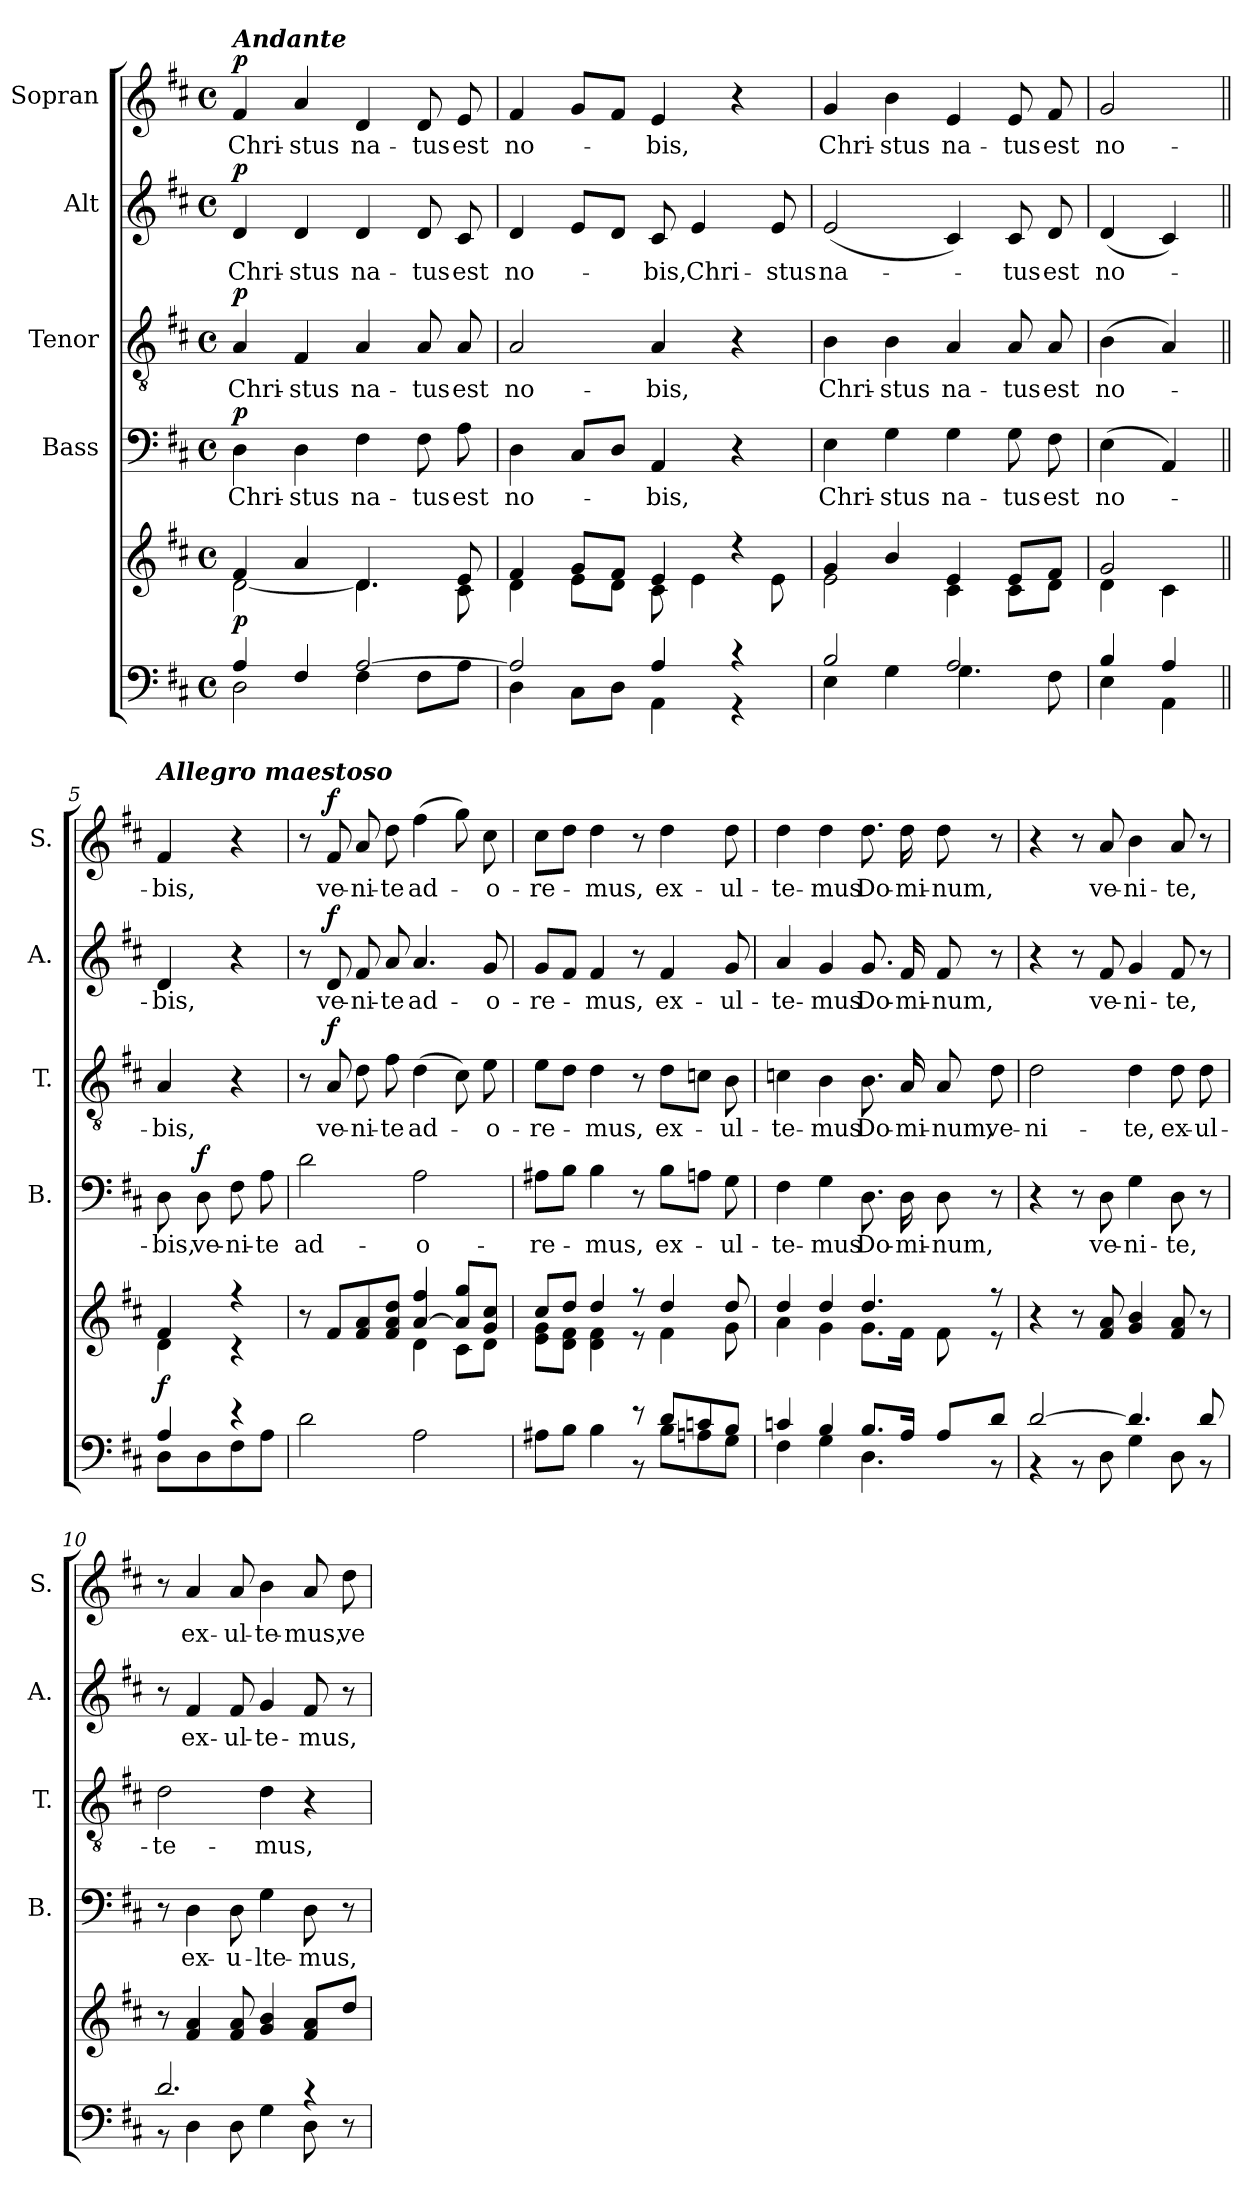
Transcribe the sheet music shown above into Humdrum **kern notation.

**kern	**kern	**dynam	**kern	**text	**dynam	**kern	**text	**dynam	**kern	**text	**dynam	**kern	**text	**dynam
*part5	*part5	*part5	*part4	*part4	*part4	*part3	*part3	*part3	*part2	*part2	*part2	*part1	*part1	*part1
*staff6	*staff5	*staff5/6	*staff4	*staff4	*staff4	*staff3	*staff3	*staff3	*staff2	*staff2	*staff2	*staff1	*staff1	*staff1
*	*	*	*I"Bass	*	*	*I"Tenor	*	*	*I"Alt	*	*	*I"Sopran	*	*
*	*	*	*I'B.	*	*	*I'T.	*	*	*I'A.	*	*	*I'S.	*	*
*clefF4	*clefG2	*	*clefF4	*	*	*clefGv2	*	*	*clefG2	*	*	*clefG2	*	*
*k[f#c#]	*k[f#c#]	*	*k[f#c#]	*	*	*k[f#c#]	*	*	*k[f#c#]	*	*	*k[f#c#]	*	*
*D:	*D:	*	*D:	*	*	*D:	*	*	*D:	*	*	*D:	*	*
*M4/4	*M4/4	*	*M4/4	*	*	*M4/4	*	*	*M4/4	*	*	*M4/4	*	*
*met(c)	*met(c)	*	*met(c)	*	*	*met(c)	*	*	*met(c)	*	*	*met(c)	*	*
=1	=1	=1	=1	=1	=1	=1	=1	=1	=1	=1	=1	=1	=1	=1
*^	*^	*	*	*	*	*	*	*	*	*	*	*	*	*
!	!	!	!	!	!	!	!	!	!	!	!	!	!	!LO:TX:a:Bi:t=Andante	!	!
!	!	!	!	!LO:DY:b	!	!LO:LY:b	!LO:DY:a	!	!LO:LY:b	!LO:DY:a	!	!LO:LY:b	!LO:DY:a	!	!LO:LY:b	!LO:DY:a
4A/	2D\	4f#/	[<2d\	p	4D\	Chri-	p	4A/	Chri-	p	4d/	Chri-	p	4f#/	Chri-	p
!	!	!	!	!	!	!LO:LY:b	!	!	!LO:LY:b	!	!	!LO:LY:b	!	!	!LO:LY:b	!
4F#/	.	4a/	.	.	4D\	-stus	.	4F#/	-stus	.	4d/	-stus	.	4a/	-stus	.
!	!	!	!	!	!	!LO:LY:b	!	!	!LO:LY:b	!	!	!LO:LY:b	!	!	!LO:LY:b	!
[>2A/	4F#\	4.d/	4.d\]	.	4F#\	na-	.	4A/	na-	.	4d/	na-	.	4d/	na-	.
!	!	!	!	!	!	!LO:LY:b	!	!	!LO:LY:b	!	!	!LO:LY:b	!	!	!LO:LY:b	!
.	8F#\L	.	.	.	8F#\	-tus	.	8A/	-tus	.	8d/	-tus	.	8d/	-tus	.
!	!	!	!	!	!	!LO:LY:b	!	!	!LO:LY:b	!	!	!LO:LY:b	!	!	!LO:LY:b	!
.	8A\J	8e/	8c#\	.	8A\	est	.	8A/	est	.	8c#/	est	.	8e/	est	.
=2	=2	=2	=2	=2	=2	=2	=2	=2	=2	=2	=2	=2	=2	=2	=2	=2
!	!	!	!	!	!	!LO:LY:b	!	!	!LO:LY:b	!	!	!LO:LY:b	!	!	!LO:LY:b	!
2A/]	4D\	4f#/	4d\	.	4D\	no-	.	2A/	no-	.	4d/	no-	.	4f#/	no-	.
.	8C#\L	8g/L	8e\L	.	8C#/L	.	.	.	.	.	8e/L	.	.	8g/L	.	.
.	8D\J	8f#/J	8d\J	.	8D/J	.	.	.	.	.	8d/J	.	.	8f#/J	.	.
!	!	!	!	!	!	!LO:LY:b	!	!	!LO:LY:b	!	!	!LO:LY:b	!	!	!LO:LY:b	!
4A/	4AA\	4e/	8c#\	.	4AA/	-bis,	.	4A/	-bis,	.	8c#/	-bis,	.	4e/	-bis,	.
!	!	!	!	!	!	!	!	!	!	!	!	!LO:LY:b	!	!	!	!
.	.	.	4e\	.	.	.	.	.	.	.	4e/	Chri-	.	.	.	.
4r	4r	4rdd	.	.	4r	.	.	4r	.	.	.	.	.	4r	.	.
!	!	!	!	!	!	!	!	!	!	!	!	!LO:LY:b	!	!	!	!
.	.	.	8e\	.	.	.	.	.	.	.	8e/	-stus	.	.	.	.
=3	=3	=3	=3	=3	=3	=3	=3	=3	=3	=3	=3	=3	=3	=3	=3	=3
!	!	!	!	!	!	!LO:LY:b	!	!	!LO:LY:b	!	!	!LO:LY:b	!	!	!LO:LY:b	!
2B/	4E\	4g/	2e\	.	4E\	Chri-	.	4B\	Chri-	.	(<2e/	na-	.	4g/	Chri-	.
!	!	!	!	!	!	!LO:LY:b	!	!	!LO:LY:b	!	!	!	!	!	!LO:LY:b	!
.	4G\	4b/	.	.	4G\	-stus	.	4B\	-stus	.	.	.	.	4b\	-stus	.
!	!	!	!	!	!	!LO:LY:b	!	!	!LO:LY:b	!	!	!	!	!	!LO:LY:b	!
2A/	4.G\	4e/	4c#\	.	4G\	na-	.	4A/	na-	.	4c#/)	.	.	4e/	na-	.
!	!	!	!	!	!	!LO:LY:b	!	!	!LO:LY:b	!	!	!LO:LY:b	!	!	!LO:LY:b	!
.	.	8e/L	8c#\L	.	8G\	-tus	.	8A/	-tus	.	8c#/	-tus	.	8e/	-tus	.
!	!	!	!	!	!	!LO:LY:b	!	!	!LO:LY:b	!	!	!LO:LY:b	!	!	!LO:LY:b	!
.	8F#\	8f#/J	8d\J	.	8F#\	est	.	8A/	est	.	8d/	est	.	8f#/	est	.
=4	=4	=4	=4	=4	=4	=4	=4	=4	=4	=4	=4	=4	=4	=4	=4	=4
!	!	!	!	!	!	!LO:LY:b	!	!	!LO:LY:b	!	!	!LO:LY:b	!	!	!LO:LY:b	!
4B/	4E\	2g/	4d\	.	(>4E\	no-	.	(>4B\	no-	.	(<4d/	no-	.	2g/	no-	.
4A/	4AA\	.	4c#\	.	4AA/)	.	.	4A/)	.	.	4c#/)	.	.	.	.	.
=5||	=5||	=5||	=5||	=5||	=5||	=5||	=5||	=5||	=5||	=5||	=5||	=5||	=5||	=5||	=5||	=5||
!	!	!	!	!	!	!	!	!	!	!	!	!	!	!LO:TX:a:Bi:t=Allegro maestoso	!	!
!	!	!	!	!LO:DY:b	!	!LO:LY:b	!	!	!LO:LY:b	!	!	!LO:LY:b	!	!	!LO:LY:b	!
4A/	8D\L	4f#/	4d\	f	8D\	-bis,	.	4A/	-bis,	.	4d/	-bis,	.	4f#/	-bis,	.
!	!	!	!	!	!	!LO:LY:b	!LO:DY:a	!	!	!	!	!	!	!	!	!
.	8D\	.	.	.	8D\	ve-	f	.	.	.	.	.	.	.	.	.
!	!	!	!	!	!	!LO:LY:b	!	!	!	!	!	!	!	!	!	!
4rd	8F#\	4r	4r	.	8F#\	-ni-	.	4r	.	.	4r	.	.	4r	.	.
!	!	!	!	!	!	!LO:LY:b	!	!	!	!	!	!	!	!	!	!
.	8A\J	.	.	.	8A\	-te	.	.	.	.	.	.	.	.	.	.
=6	=6	=6	=6	=6	=6	=6	=6	=6	=6	=6	=6	=6	=6	=6	=6	=6
!	!	!	!	!	!	!LO:LY:b	!	!	!	!	!	!	!	!	!	!
*v	*v	*	*	*	*	*	*	*	*	*	*	*	*	*	*	*
2d\	8r	2ryy	.	2d\	ad-	.	8r	.	.	8r	.	.	8r	.	.
!	!	!	!	!	!	!	!	!LO:LY:b	!LO:DY:a	!	!LO:LY:b	!LO:DY:a	!	!LO:LY:b	!LO:DY:a
.	8f#/L	.	.	.	.	.	8A/	ve-	f	8d/	ve-	f	8f#/	ve-	f
!	!	!	!	!	!	!	!	!LO:LY:b	!	!	!LO:LY:b	!	!	!LO:LY:b	!
.	8f#/ 8a/	.	.	.	.	.	8d\	-ni-	.	8f#/	-ni-	.	8a/	-ni-	.
!	!	!	!	!	!	!	!	!LO:LY:b	!	!	!LO:LY:b	!	!	!LO:LY:b	!
.	8f#/ 8a/ 8dd/J	.	.	.	.	.	8f#\	-te	.	8a/	-te	.	8dd\	-te	.
!	!	!	!	!	!LO:LY:b	!	!	!LO:LY:b	!	!	!LO:LY:b	!	!	!LO:LY:b	!
2A\	[<4a/ 4ff#/	4d\	.	2A\	-o-	.	(>4d\	ad-	.	4.a/	ad-	.	(>4ff#\	ad-	.
.	8a/] 8gg/L	8c#\L	.	.	.	.	8c#\)	.	.	.	.	.	8gg\)	.	.
!	!	!	!	!	!	!	!	!LO:LY:b	!	!	!LO:LY:b	!	!	!LO:LY:b	!
.	8g/ 8cc#/J	8d\J	.	.	.	.	8e\	-o-	.	8g/	-o-	.	8cc#\	-o-	.
!!LO:LB:g=z
=7	=7	=7	=7	=7	=7	=7	=7	=7	=7	=7	=7	=7	=7	=7	=7
*^	*	*	*	*	*	*	*	*	*	*	*	*	*	*	*
!	!	!	!	!	!	!LO:LY:b	!	!	!LO:LY:b	!	!	!LO:LY:b	!	!	!LO:LY:b	!
2ryy	8A#X\L	8cc#/L	8e\ 8g\L	.	8A#X\L	-re-	.	8e\L	-re-	.	8g/L	-re-	.	8cc#\L	-re-	.
.	8B\J	8dd/J	8d\ 8f#\J	.	8B\J	.	.	8d\J	.	.	8f#/J	.	.	8dd\J	.	.
!	!	!	!	!	!	!LO:LY:b	!	!	!LO:LY:b	!	!	!LO:LY:b	!	!	!LO:LY:b	!
.	4B\	4dd/	4d\ 4f#\	.	4B\	-mus,	.	4d\	-mus,	.	4f#/	-mus,	.	4dd\	-mus,	.
8r	8r	8r	8r	.	8r	.	.	8r	.	.	8r	.	.	8r	.	.
!	!	!	!	!	!	!LO:LY:b	!	!	!LO:LY:b	!	!	!LO:LY:b	!	!	!LO:LY:b	!
8d/L	8B\L	4dd/	4f#\	.	8B\L	ex-	.	8d\L	ex-	.	4f#/	ex-	.	4dd\	ex-	.
8cn/	8An\	.	.	.	8An\J	.	.	8cn\J	.	.	.	.	.	.	.	.
!	!	!	!	!	!	!LO:LY:b	!	!	!LO:LY:b	!	!	!LO:LY:b	!	!	!LO:LY:b	!
8B/J	8G\J	8dd/	8g\	.	8G\	-ul-	.	8B\	-ul-	.	8g/	-ul-	.	8dd\	-ul-	.
=8	=8	=8	=8	=8	=8	=8	=8	=8	=8	=8	=8	=8	=8	=8	=8	=8
!	!	!	!	!	!	!LO:LY:b	!	!	!LO:LY:b	!	!	!LO:LY:b	!	!	!LO:LY:b	!
4cn/	4F#\	4dd/	4a\	.	4F#\	-te-	.	4cn\	-te-	.	4a/	-te-	.	4dd\	-te-	.
!	!	!	!	!	!	!LO:LY:b	!	!	!LO:LY:b	!	!	!LO:LY:b	!	!	!LO:LY:b	!
4B/	4G\	4dd/	4g\	.	4G\	-mus	.	4B\	-mus	.	4g/	-mus	.	4dd\	-mus	.
!	!	!	!	!	!	!LO:LY:b	!	!	!LO:LY:b	!	!	!LO:LY:b	!	!	!LO:LY:b	!
8.B/L	4.D\	4.dd/	8.g\L	.	8.D\	Do-	.	8.B\	Do-	.	8.g/	Do-	.	8.dd\	Do-	.
!	!	!	!	!	!	!LO:LY:b	!	!	!LO:LY:b	!	!	!LO:LY:b	!	!	!LO:LY:b	!
16A/Jk	.	.	16f#\Jk	.	16D\	-mi-	.	16A/	-mi-	.	16f#/	-mi-	.	16dd\	-mi-	.
!	!	!	!	!	!	!LO:LY:b	!	!	!LO:LY:b	!	!	!LO:LY:b	!	!	!LO:LY:b	!
8A/L	.	.	8f#\	.	8D\	-num,	.	8A/	-num,	.	8f#/	-num,	.	8dd\	-num,	.
!	!	!	!	!	!	!	!	!	!LO:LY:b	!	!	!	!	!	!	!
8d/J	8r	8r	8r	.	8r	.	.	8d\	ve-	.	8r	.	.	8r	.	.
=9	=9	=9	=9	=9	=9	=9	=9	=9	=9	=9	=9	=9	=9	=9	=9	=9
!	!	!	!	!	!	!	!	!	!LO:LY:b	!	!	!	!	!	!	!
*	*	*v	*v	*	*	*	*	*	*	*	*	*	*	*	*	*
[>2d/	4r	4r	.	4r	.	.	2d\	-ni-	.	4r	.	.	4r	.	.
.	8r	8r	.	8r	.	.	.	.	.	8r	.	.	8r	.	.
!	!	!	!	!	!LO:LY:b	!	!	!	!	!	!LO:LY:b	!	!	!LO:LY:b	!
.	8D\	8f#/ 8a/	.	8D\	ve-	.	.	.	.	8f#/	ve-	.	8a/	ve-	.
!	!	!	!	!	!LO:LY:b	!	!	!LO:LY:b	!	!	!LO:LY:b	!	!	!LO:LY:b	!
4.d/]	4G\	4g/ 4b/	.	4G\	-ni-	.	4d\	-te,	.	4g/	-ni-	.	4b\	-ni-	.
!	!	!	!	!	!LO:LY:b	!	!	!LO:LY:b	!	!	!LO:LY:b	!	!	!LO:LY:b	!
.	8D\	8f#/ 8a/	.	8D\	-te,	.	8d\	ex-	.	8f#/	-te,	.	8a/	-te,	.
!	!	!	!	!	!	!	!	!LO:LY:b	!	!	!	!	!	!	!
8d/	8r	8r	.	8r	.	.	8d\	-ul-	.	8r	.	.	8r	.	.
=10	=10	=10	=10	=10	=10	=10	=10	=10	=10	=10	=10	=10	=10	=10	=10
!	!	!	!	!	!	!	!	!LO:LY:b	!	!	!	!	!	!	!
2.d/	8r	8r	.	8r	.	.	2d\	-te-	.	8r	.	.	8r	.	.
!	!	!	!	!	!LO:LY:b	!	!	!	!	!	!LO:LY:b	!	!	!LO:LY:b	!
.	4D\	4f#/ 4a/	.	4D\	ex-	.	.	.	.	4f#/	ex-	.	4a/	ex-	.
!	!	!	!	!	!LO:LY:b	!	!	!	!	!	!LO:LY:b	!	!	!LO:LY:b	!
.	8D\	8f#/ 8a/	.	8D\	-u-	.	.	.	.	8f#/	-ul-	.	8a/	-ul-	.
!	!	!	!	!	!LO:LY:b	!	!	!LO:LY:b	!	!	!LO:LY:b	!	!	!LO:LY:b	!
.	4G\	4g/ 4b/	.	4G\	-lte-	.	4d\	-mus,	.	4g/	-te-	.	4b\	-te-	.
!	!	!	!	!	!LO:LY:b	!	!	!	!	!	!LO:LY:b	!	!	!LO:LY:b	!
4rc	8D\	8f#/ 8a/L	.	8D\	-mus,	.	4r	.	.	8f#/	-mus,	.	8a/	-mus,	.
!	!	!	!	!	!	!	!	!	!	!	!	!	!	!LO:LY:b	!
.	8rC	8dd/J	.	8r	.	.	.	.	.	8r	.	.	8dd\	ve-	.
*v	*v	*	*	*	*	*	*	*	*	*	*	*	*	*	*
=	=	=	=	=	=	=	=	=	=	=	=	=	=	=
*-	*-	*-	*-	*-	*-	*-	*-	*-	*-	*-	*-	*-	*-	*-
